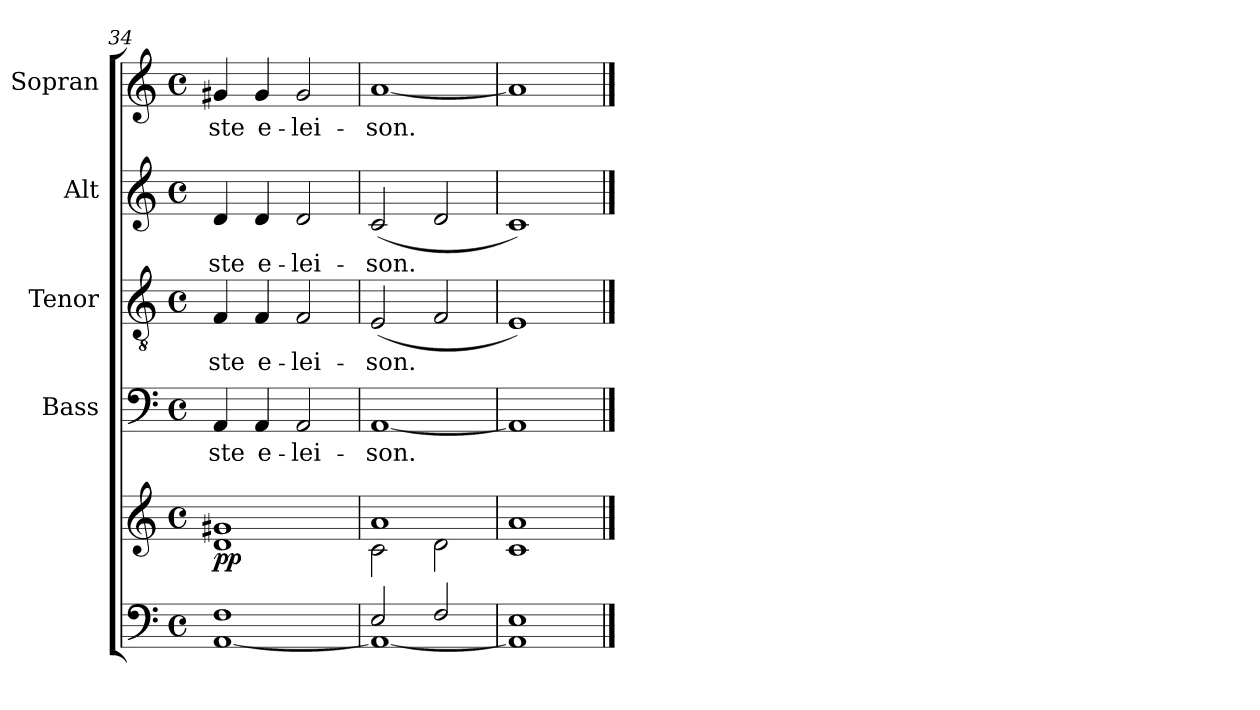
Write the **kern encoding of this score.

**kern	**kern	**dynam	**kern	**text	**kern	**text	**kern	**text	**kern	**text
*part5	*part5	*part5	*part4	*part4	*part3	*part3	*part2	*part2	*part1	*part1
*staff6	*staff5	*staff5/6	*staff4	*staff4	*staff3	*staff3	*staff2	*staff2	*staff1	*staff1
*	*	*	*I"Bass	*	*I"Tenor	*	*I"Alt	*	*I"Sopran	*
*	*	*	*I'B.	*	*I'T.	*	*I'A.	*	*I'S.	*
*clefF4	*clefG2	*	*clefF4	*	*clefGv2	*	*clefG2	*	*clefG2	*
*k[]	*k[]	*	*k[]	*	*k[]	*	*k[]	*	*k[]	*
*C:	*C:	*	*C:	*	*C:	*	*C:	*	*C:	*
*M4/4	*M4/4	*	*M4/4	*	*M4/4	*	*M4/4	*	*M4/4	*
*met(c)	*met(c)	*	*met(c)	*	*met(c)	*	*met(c)	*	*met(c)	*
=34	=34	=34	=34	=34	=34	=34	=34	=34	=34	=34
*^	*^	*	*	*	*	*	*	*	*	*
!	!	!	!	!LO:DY:b	!	!LO:LY:b	!	!LO:LY:b	!	!LO:LY:b	!	!LO:LY:b
1F	[<1AA	1g#X	1d	pp	4AA/	-ste	4F/	-ste	4d/	-ste	4g#X/	-ste
!	!	!	!	!	!	!LO:LY:b	!	!LO:LY:b	!	!LO:LY:b	!	!LO:LY:b
.	.	.	.	.	4AA/	e-	4F/	e-	4d/	e-	4g#/	e-
!	!	!	!	!	!	!LO:LY:b	!	!LO:LY:b	!	!LO:LY:b	!	!LO:LY:b
.	.	.	.	.	2AA/	-lei-	2F/	-lei-	2d/	-lei-	2g#/	-lei-
=35	=35	=35	=35	=35	=35	=35	=35	=35	=35	=35	=35	=35
!	!	!	!	!	!	!LO:LY:b	!	!LO:LY:b	!	!LO:LY:b	!	!LO:LY:b
2E/	1AA_	1a	2c\	.	[1AA	-son.	(<2E/	-son.	(<2c/	-son.	[1a	-son.
2F/	.	.	2d\	.	.	.	2F/	.	2d/	.	.	.
=36	=36	=36	=36	=36	=36	=36	=36	=36	=36	=36	=36	=36
1E	1AA]	1a	1c	.	1AA]	.	1E)	.	1c)	.	1a]	.
*v	*v	*	*	*	*	*	*	*	*	*	*	*
*	*v	*v	*	*	*	*	*	*	*	*	*
==	==	==	==	==	==	==	==	==	==	==
*-	*-	*-	*-	*-	*-	*-	*-	*-	*-	*-
